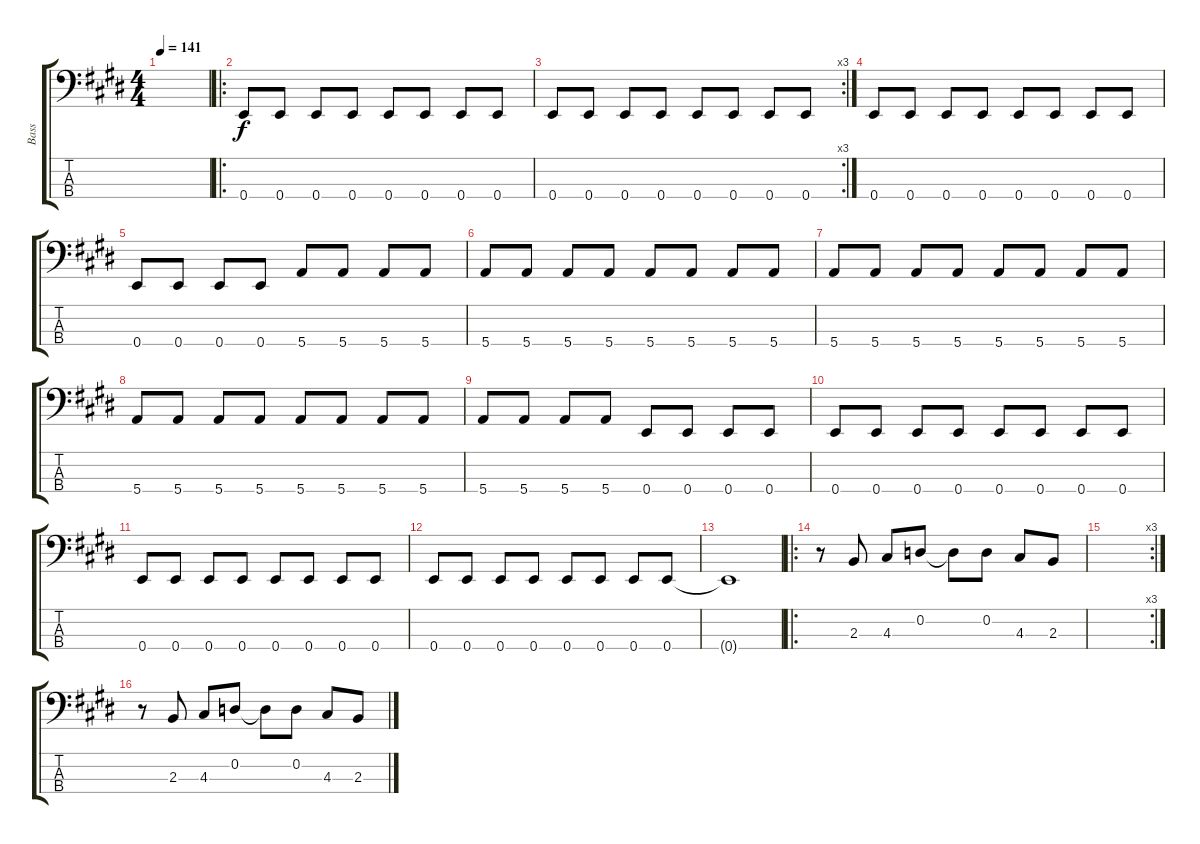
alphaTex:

\track ("Bass" "Bass") {instrument electricbassfinger}
\staff {score tabs}
\tuning (G2 D2 A1 E1) {hide}
\ts (4 4)
\tempo 141
\clef f4
\ks e
|
\ro
0.4.8 0.4.8 0.4.8 0.4.8 0.4.8 0.4.8 0.4.8 0.4.8 |
\rc 3
0.4.8 0.4.8 0.4.8 0.4.8 0.4.8 0.4.8 0.4.8 0.4.8 |
0.4.8 0.4.8 0.4.8 0.4.8 0.4.8 0.4.8 0.4.8 0.4.8 |
0.4.8 0.4.8 0.4.8 0.4.8 5.4.8 5.4.8 5.4.8 5.4.8 |
5.4.8 5.4.8 5.4.8 5.4.8 5.4.8 5.4.8 5.4.8 5.4.8 |
5.4.8 5.4.8 5.4.8 5.4.8 5.4.8 5.4.8 5.4.8 5.4.8 |
5.4.8 5.4.8 5.4.8 5.4.8 5.4.8 5.4.8 5.4.8 5.4.8 |
5.4.8 5.4.8 5.4.8 5.4.8 0.4.8 0.4.8 0.4.8 0.4.8 |
0.4.8 0.4.8 0.4.8 0.4.8 0.4.8 0.4.8 0.4.8 0.4.8 |
0.4.8 0.4.8 0.4.8 0.4.8 0.4.8 0.4.8 0.4.8 0.4.8 |
0.4.8 0.4.8 0.4.8 0.4.8 0.4.8 0.4.8 0.4.8 0.4.8 |
0.4{t}.1 |
\ro
r.8 2.3.8 4.3.8 0.2.8 0.2{t}.8 0.2.8 4.3.8 2.3.8 |
\rc 3
|
r.8 2.3.8 4.3.8 0.2.8 0.2{t}.8 0.2.8 4.3.8 2.3.8
